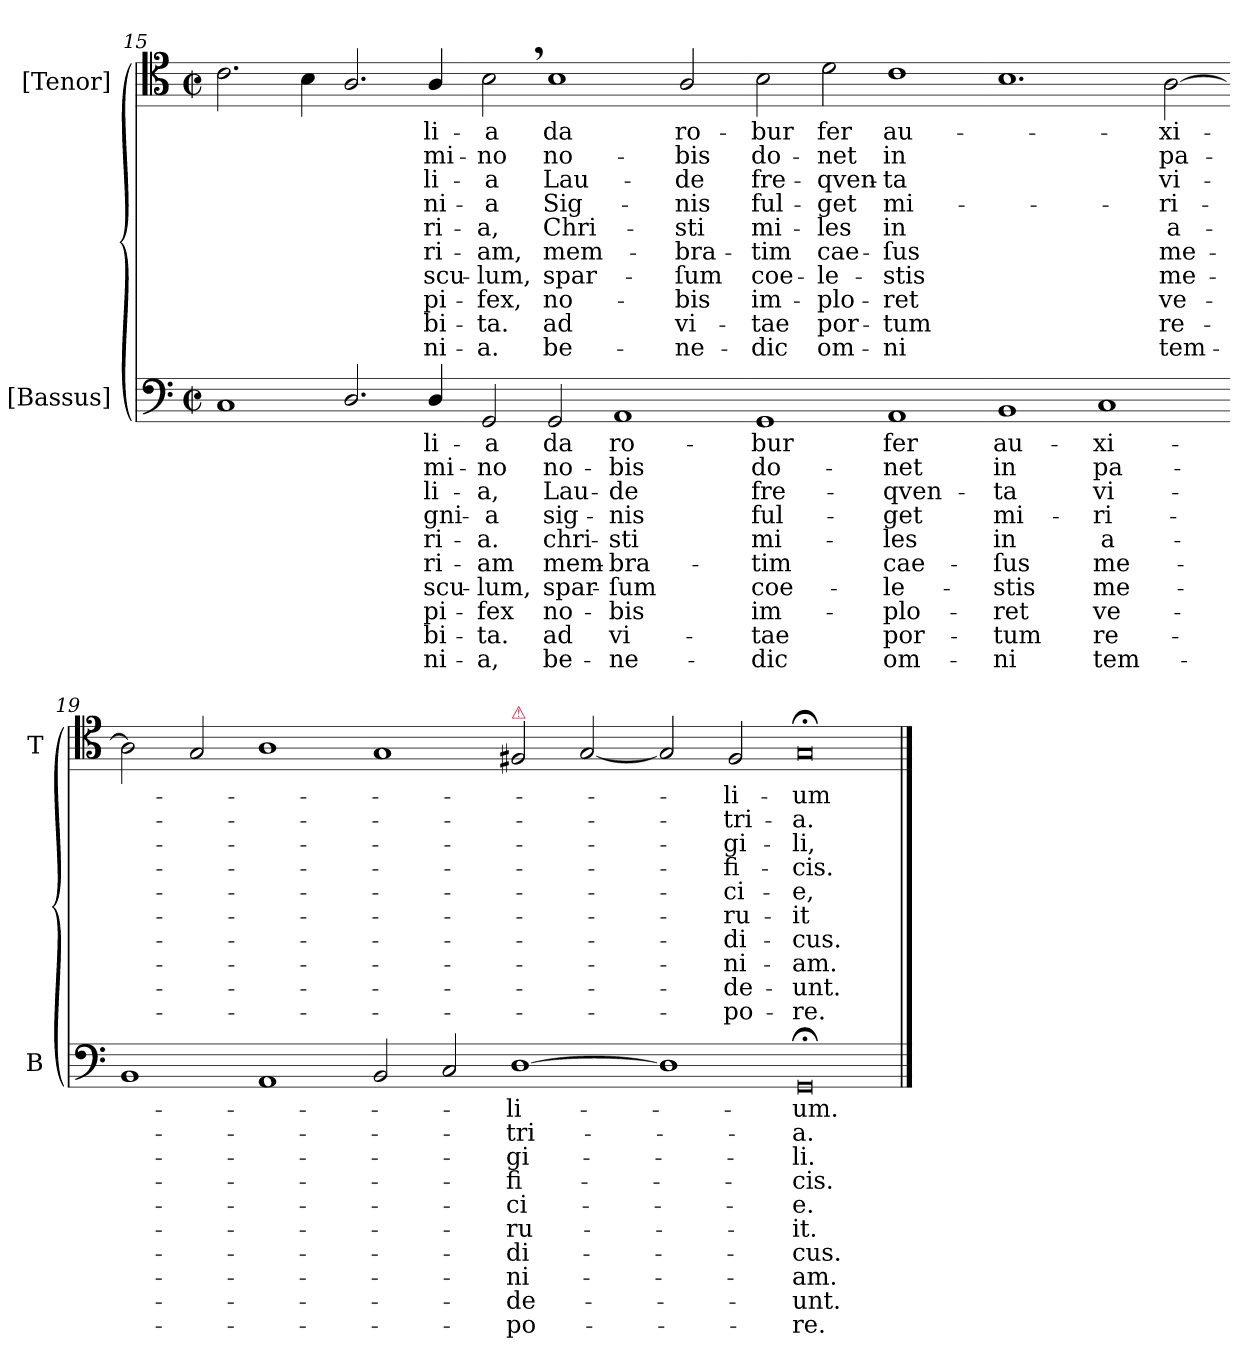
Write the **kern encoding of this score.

**kern	**text	**text	**text	**text	**text	**text	**text	**text	**text	**text	**kern	**text	**text	**text	**text	**text	**text	**text	**text	**text	**text
*part2	*part2	*part2	*part2	*part2	*part2	*part2	*part2	*part2	*part2	*part2	*part1	*part1	*part1	*part1	*part1	*part1	*part1	*part1	*part1	*part1	*part1
*staff2	*staff2	*staff2	*staff2	*staff2	*staff2	*staff2	*staff2	*staff2	*staff2	*staff2	*staff1	*staff1	*staff1	*staff1	*staff1	*staff1	*staff1	*staff1	*staff1	*staff1	*staff1
*I"[Bassus]	*	*	*	*	*	*	*	*	*	*	*I"[Tenor]	*	*	*	*	*	*	*	*	*	*
*I'B	*	*	*	*	*	*	*	*	*	*	*I'T	*	*	*	*	*	*	*	*	*	*
*clefF4	*	*	*	*	*	*	*	*	*	*	*clefC4	*	*	*	*	*	*	*	*	*	*
*k[]	*	*	*	*	*	*	*	*	*	*	*k[]	*	*	*	*	*	*	*	*	*	*
*M2/1	*	*	*	*	*	*	*	*	*	*	*M2/1	*	*	*	*	*	*	*	*	*	*
*met(c|)	*	*	*	*	*	*	*	*	*	*	*met(c|)	*	*	*	*	*	*	*	*	*	*
=15	=15	=15	=15	=15	=15	=15	=15	=15	=15	=15	=15	=15	=15	=15	=15	=15	=15	=15	=15	=15	=15
1C	.	.	.	.	.	.	.	.	.	.	2.c\	.	.	.	.	.	.	.	.	.	.
.	.	.	.	.	.	.	.	.	.	.	4B\	.	.	.	.	.	.	.	.	.	.
2.D/	.	.	.	.	.	.	.	.	.	.	2.A/	.	.	.	.	.	.	.	.	.	.
4D/	-li-	mi-	-li-	-gni-	-ri-	-ri-	-scu-	-pi-	-bi-	-ni-	4A/	-li-	mi-	-li-	-ni-	-ri-	-ri-	-scu-	-pi-	-bi-	-ni-
=16-	=16-	=16-	=16-	=16-	=16-	=16-	=16-	=16-	=16-	=16-	=16-	=16-	=16-	=16-	=16-	=16-	=16-	=16-	=16-	=16-	=16-
2GG/	-a	-no	-a,	-a	-a.	-am	-lum,	-fex	-ta.	-a,	2B,\	-a	-no	-a	-a	-a,	-am,	-lum,	-fex,	-ta.	-a.
2GG/	da	no-	Lau-	sig-	chri-	mem-	spar-	no-	ad	be-	1B	da	no-	Lau-	Sig-	Chri-	mem-	spar-	no-	ad	be-
1AA	ro-	-bis	-de	-nis	-sti	-bra-	-ſum	-bis	vi-	-ne-	.	.	.	.	.	.	.	.	.	.	.
.	.	.	.	.	.	.	.	.	.	.	2A/	ro-	-bis	-de	-nis	-sti	-bra-	-ſum	-bis	vi-	-ne-
=17-	=17-	=17-	=17-	=17-	=17-	=17-	=17-	=17-	=17-	=17-	=17-	=17-	=17-	=17-	=17-	=17-	=17-	=17-	=17-	=17-	=17-
1GG	-bur	do-	fre-	ful-	mi-	-tim	coe-	im-	-tae	-dic	2B\	-bur	do-	fre-	ful-	mi-	-tim	coe-	im-	-tae	-dic
.	.	.	.	.	.	.	.	.	.	.	2d\	fer	-net	-qven-	-get	-les	cae-	-le-	-plo-	por-	om-
1AA	fer	-net	-qven-	-get	-les	cae-	-le-	-plo-	por-	om-	1c	au-	in	-ta	mi-	in	-ſus	-stis	-ret	-tum	-ni
=18-	=18-	=18-	=18-	=18-	=18-	=18-	=18-	=18-	=18-	=18-	=18-	=18-	=18-	=18-	=18-	=18-	=18-	=18-	=18-	=18-	=18-
1BB	au-	in	-ta	mi-	in	-ſus	-stis	-ret	-tum	-ni	1.B	.	.	.	.	.	.	.	.	.	.
1C	xi-	pa-	vi-	-ri-	a-	me-	me-	ve-	re-	tem-	.	.	.	.	.	.	.	.	.	.	.
.	.	.	.	.	.	.	.	.	.	.	[2A\	xi-	pa-	vi-	-ri-	a-	me-	me-	ve-	re-	tem-
=19-	=19-	=19-	=19-	=19-	=19-	=19-	=19-	=19-	=19-	=19-	=19-	=19-	=19-	=19-	=19-	=19-	=19-	=19-	=19-	=19-	=19-
1BB	.	.	.	.	.	.	.	.	.	.	2A\]	.	.	.	.	.	.	.	.	.	.
.	.	.	.	.	.	.	.	.	.	.	2G/	.	.	.	.	.	.	.	.	.	.
1AA	.	.	.	.	.	.	.	.	.	.	1A	.	.	.	.	.	.	.	.	.	.
=20-	=20-	=20-	=20-	=20-	=20-	=20-	=20-	=20-	=20-	=20-	=20-	=20-	=20-	=20-	=20-	=20-	=20-	=20-	=20-	=20-	=20-
2BB/	.	.	.	.	.	.	.	.	.	.	1G	.	.	.	.	.	.	.	.	.	.
2C/	.	.	.	.	.	.	.	.	.	.	.	.	.	.	.	.	.	.	.	.	.
!	!	!	!	!	!	!	!	!	!	!	!LO:TX:a:color=crimson:t=⚠	!	!	!	!	!	!	!	!	!	!
[1D	-li-	-tri-	-gi-	-fi-	-ci-	ru-	-di-	-ni-	-de-	-po-	2F#X/	.	.	.	.	.	.	.	.	.	.
.	.	.	.	.	.	.	.	.	.	.	[2G/	.	.	.	.	.	.	.	.	.	.
=21-	=21-	=21-	=21-	=21-	=21-	=21-	=21-	=21-	=21-	=21-	=21-	=21-	=21-	=21-	=21-	=21-	=21-	=21-	=21-	=21-	=21-
1D]	.	.	.	.	.	.	.	.	.	.	2G/]	.	.	.	.	.	.	.	.	.	.
.	.	.	.	.	.	.	.	.	.	.	2F#/	-li-	-tri-	-gi-	-fi-	-ci-	ru-	-di-	-ni-	-de-	-po-
!LO:N:vis=0	!	!	!	!	!	!	!	!	!	!	!LO:N:vis=0	!	!	!	!	!	!	!	!	!	!
1GG;<;	-um.	-a.	-li.	-cis.	-e.	-it.	-cus.	-am.	-unt.	-re.	1G;<;	-um	-a.	-li,	-cis.	-e,	-it	-cus.	-am.	-unt.	-re.
==	==	==	==	==	==	==	==	==	==	==	==	==	==	==	==	==	==	==	==	==	==
*-	*-	*-	*-	*-	*-	*-	*-	*-	*-	*-	*-	*-	*-	*-	*-	*-	*-	*-	*-	*-	*-
